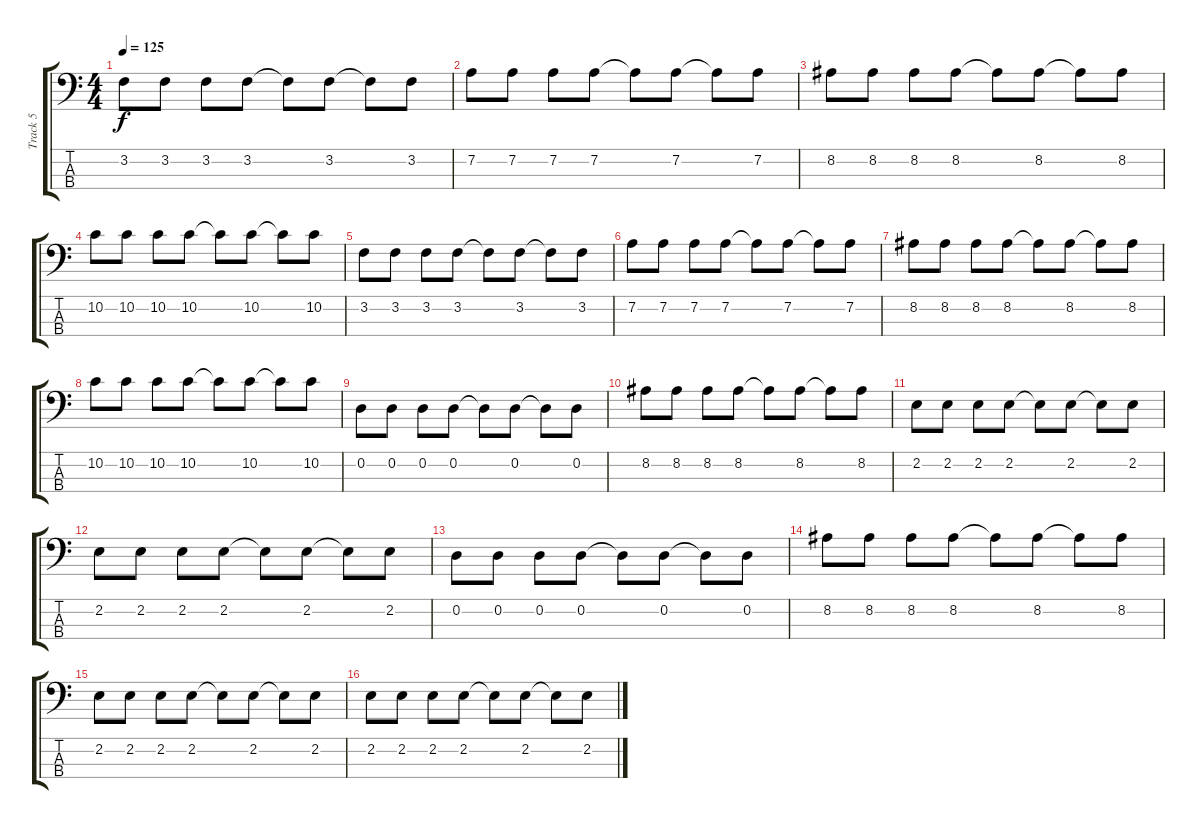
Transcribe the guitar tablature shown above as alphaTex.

\track ("Track 5" "Track 5") {instrument electricbassfinger}
\staff {score tabs}
\tuning (G2 D2 A1 E1) {hide}
\ts (4 4)
\tempo 125
\clef f4
\ks c
3.2.8{dy f} 3.2.8 3.2.8 3.2.8 3.2{t}.8 3.2.8 3.2{t}.8 3.2.8 |
7.2.8 7.2.8 7.2.8 7.2.8 7.2{t}.8 7.2.8 7.2{t}.8 7.2.8 |
8.2.8 8.2.8 8.2.8 8.2.8 8.2{t}.8 8.2.8 8.2{t}.8 8.2.8 |
10.2.8 10.2.8 10.2.8 10.2.8 10.2{t}.8 10.2.8 10.2{t}.8 10.2.8 |
3.2.8 3.2.8 3.2.8 3.2.8 3.2{t}.8 3.2.8 3.2{t}.8 3.2.8 |
7.2.8 7.2.8 7.2.8 7.2.8 7.2{t}.8 7.2.8 7.2{t}.8 7.2.8 |
8.2.8 8.2.8 8.2.8 8.2.8 8.2{t}.8 8.2.8 8.2{t}.8 8.2.8 |
10.2.8 10.2.8 10.2.8 10.2.8 10.2{t}.8 10.2.8 10.2{t}.8 10.2.8 |
0.2.8 0.2.8 0.2.8 0.2.8 0.2{t}.8 0.2.8 0.2{t}.8 0.2.8 |
8.2.8 8.2.8 8.2.8 8.2.8 8.2{t}.8 8.2.8 8.2{t}.8 8.2.8 |
2.2.8 2.2.8 2.2.8 2.2.8 2.2{t}.8 2.2.8 2.2{t}.8 2.2.8 |
2.2.8 2.2.8 2.2.8 2.2.8 2.2{t}.8 2.2.8 2.2{t}.8 2.2.8 |
0.2.8 0.2.8 0.2.8 0.2.8 0.2{t}.8 0.2.8 0.2{t}.8 0.2.8 |
8.2.8 8.2.8 8.2.8 8.2.8 8.2{t}.8 8.2.8 8.2{t}.8 8.2.8 |
2.2.8 2.2.8 2.2.8 2.2.8 2.2{t}.8 2.2.8 2.2{t}.8 2.2.8 |
2.2.8 2.2.8 2.2.8 2.2.8 2.2{t}.8 2.2.8 2.2{t}.8 2.2.8
